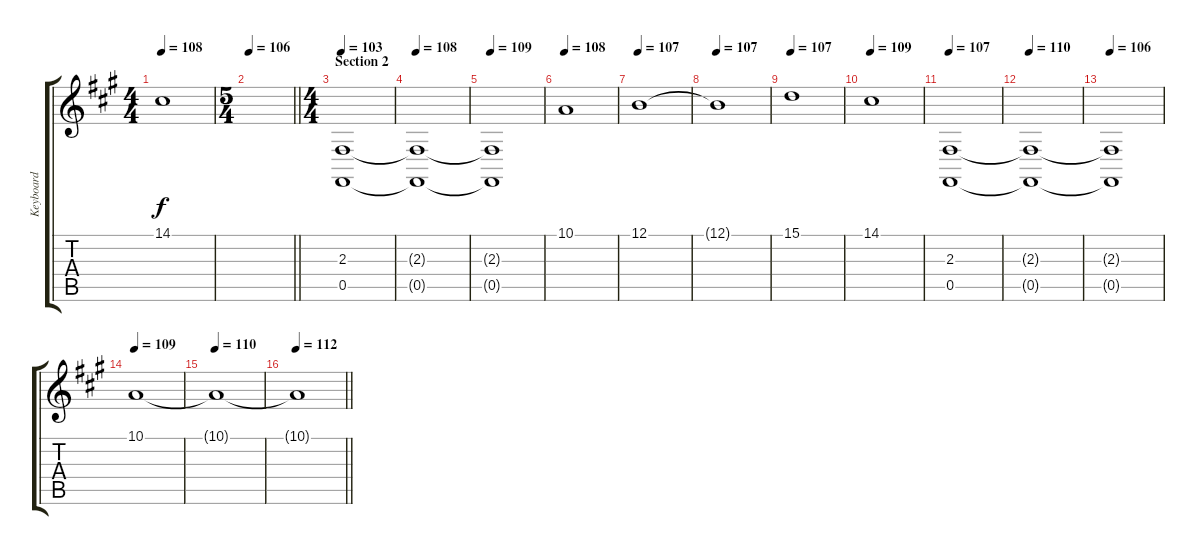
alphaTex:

\track ("Keyboard" "Keyboard") {instrument pad2warm}
\staff {score tabs}
\tuning (B3 Ab3 E3 B2 Gb2 B1) {hide}
\ts (4 4)
\tempo 108
\clef g2
\ks f#minor
14.1.1{dy f} |
\ts (5 4)
\tempo 106
\barLineRight lightlight
|
\ts (4 4)
\section ("" "Section 2")
\tempo 103
(2.3 0.5).1 |
\tempo 108
(2.3{t} 0.5{t}).1 |
\tempo 109
(2.3{t} 0.5{t}).1 |
\tempo 108
10.1.1 |
\tempo 107
12.1.1 |
\tempo 107
12.1{t}.1 |
\tempo 107
15.1.1 |
\tempo 109
14.1.1 |
\tempo 107
(2.3 0.5).1 |
\tempo 110
(2.3{t} 0.5{t}).1 |
\tempo 106
(2.3{t} 0.5{t}).1 |
\tempo 109
10.1.1 |
\tempo 110
10.1{t}.1 |
\tempo 112
\barLineRight lightlight
10.1{t}.1
